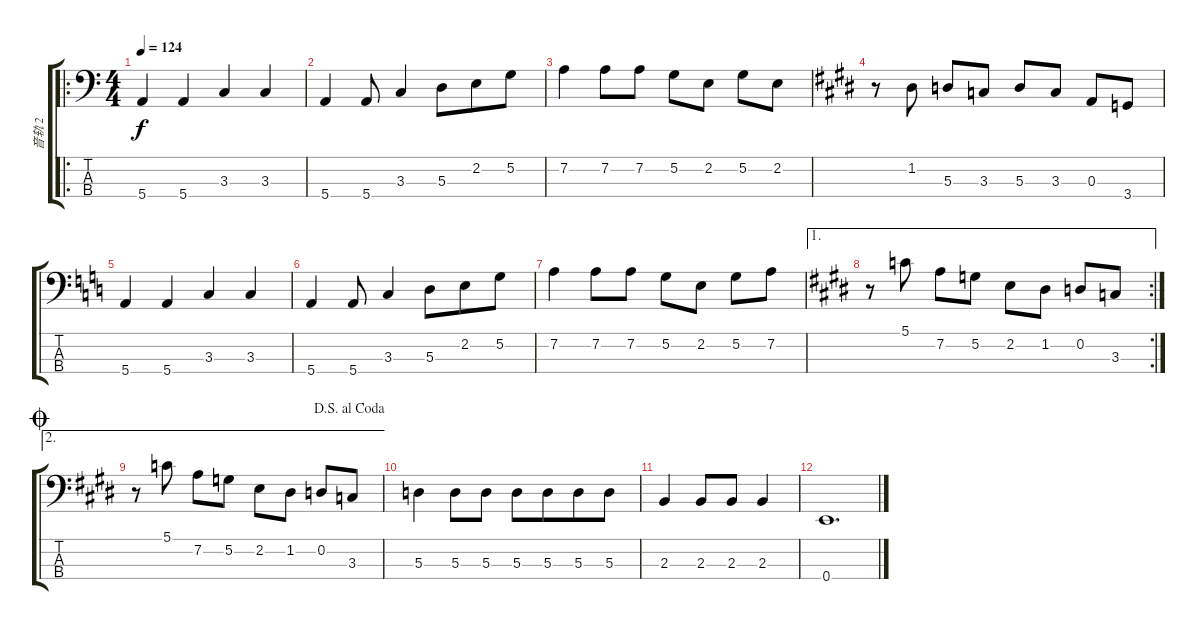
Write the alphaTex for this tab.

\track ("音轨 2" "音轨 2") {instrument electricbassfinger}
\staff {score tabs}
\tuning (G2 D2 A1 E1) {hide}
\ro
\ts (4 4)
\tempo 124
\clef f4
\ks c
5.4.4{dy f} 5.4.4 3.3.4 3.3.4 |
5.4.4 5.4.8 3.3.4 5.3.8{beam merge} 2.2.8 5.2.8 |
7.2.4 7.2.8 7.2.8 5.2.8 2.2.8 5.2.8 2.2.8 |
\ks c#minor
r.8 1.2.8 5.3.8 3.3.8 5.3.8 3.3.8 0.3.8 3.4.8 |
\ks c
5.4.4 5.4.4 3.3.4 3.3.4 |
5.4.4 5.4.8 3.3.4 5.3.8{beam merge} 2.2.8 5.2.8 |
7.2.4 7.2.8 7.2.8 5.2.8 2.2.8 5.2.8 7.2.8 |
\ae 1
\rc 2
\ks c#minor
r.8 5.1.8 7.2.8 5.2.8 2.2.8 1.2.8 0.2.8 3.3.8 |
\ae 2
\jump coda
\jump dalsegnoalcoda
r.8 5.1.8 7.2.8 5.2.8 2.2.8 1.2.8 0.2.8 3.3.8 |
5.3.4 5.3.8 5.3.8 5.3.8 5.3.8{beam merge} 5.3.8 5.3.8 |
2.3.4 2.3.8 2.3.8 2.3.4 |
0.4.1{d}
